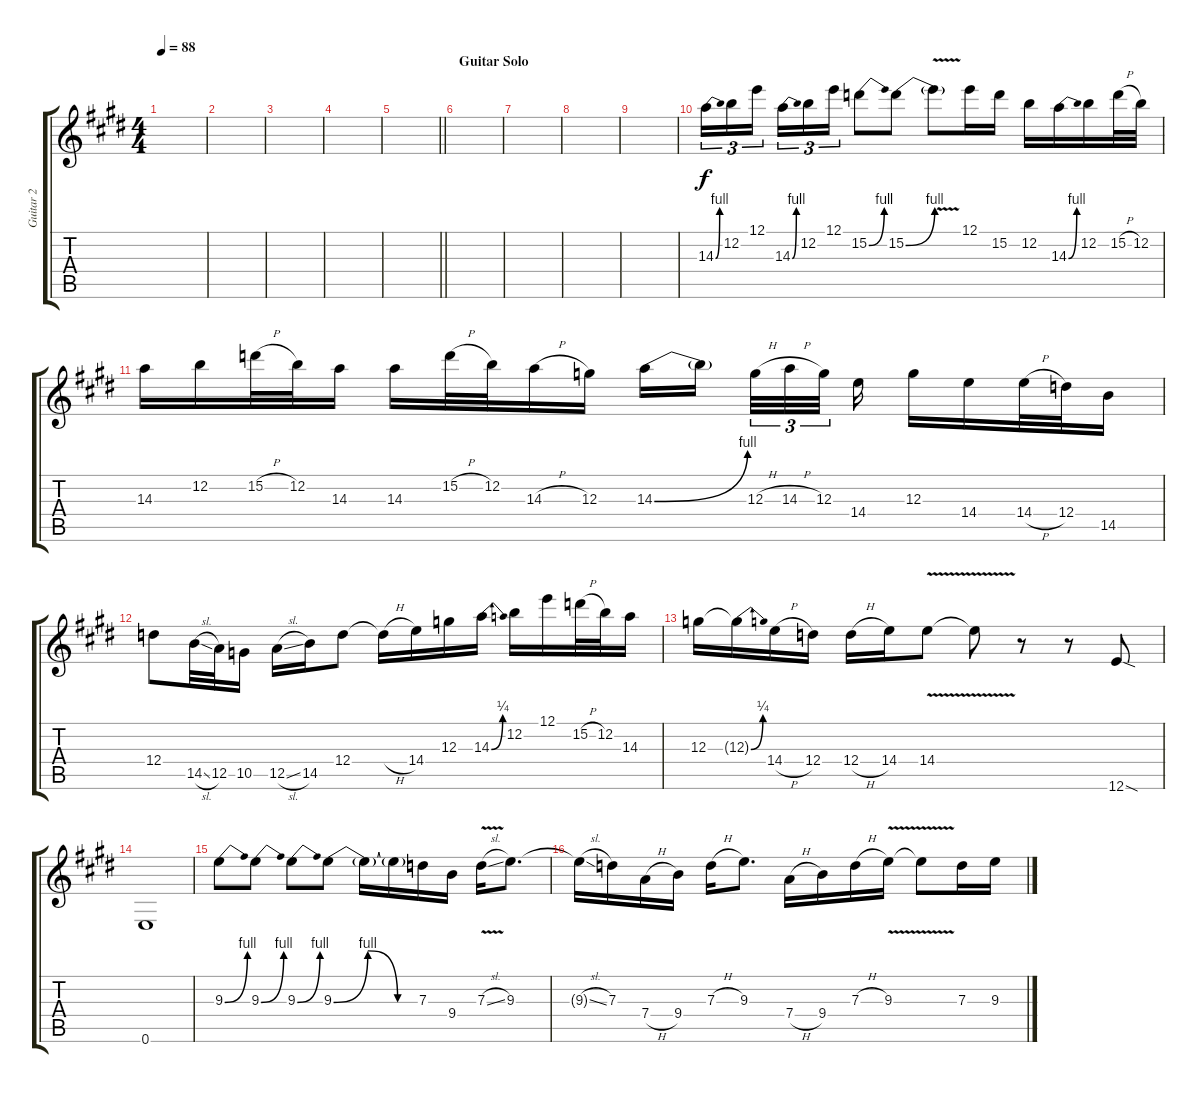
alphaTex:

\track ("Guitar 2" "Guitar 2") {instrument overdrivenguitar}
\staff {score tabs}
\tuning (E4 B3 G3 D3 A2 E2) {hide}
\ts (4 4)
\tempo 88
\clef g2
\ks e
|
|
|
|
\barLineRight lightlight
|
\section ("" "Guitar Solo")
|
|
|
|
14.3{be (bend 0 0 60 4)}.16{tu (3 2)} 12.2.16{tu (3 2)} 12.1.16{tu (3 2) beam splitsecondary} 14.3{be (bend 0 0 60 4)}.16{tu (3 2)} 12.2.16{tu (3 2)} 12.1.16{tu (3 2)} 15.2{be (bend 0 0 60 4)}.8 15.2{be (bend 0 0 60 4)}.8 15.2{v t}.8 12.1.16 15.2.16 12.2.16 14.3{be (bend 0 0 60 4)}.16 12.2.16 15.2{h}.32 12.2.32 |
14.3.16 12.2.16 15.2{h}.32 12.2.32 14.3.16 14.3.16 15.2{h}.32 12.2.32 14.3{h}.16 12.3.16 14.3{be (bend 0 0 60 4)}.16 14.3{t}.16{beam splitsecondary} 12.3{h}.32{tu (3 2)} 14.3{h}.32{tu (3 2)} 12.3.32{tu (3 2) beam splitsecondary} 14.4.16 12.3.16 14.4.16 14.4{h}.32 12.4.32 14.5.16 |
12.4.8 14.5{sl}.32 12.5.32 10.5.16 12.5{sl}.16 14.5.16 12.4.8 12.4{h t}.16 14.4.16 12.3.16 14.3{be (bend 0 0 60 1)}.16 12.2.16 12.1.16 15.2{h}.32 12.2.32 14.3.16 |
12.3.16 12.3{be (bend 0 0 60 1) t}.16 14.4{h}.16 12.4.16 12.4{h}.16 14.4.16 14.4{v}.8 14.4{t}.8 r.8 r.8 12.6{sod}.8 |
0.6.1 |
9.3{be (bend 0 0 60 4)}.8 9.3{be (bend 0 0 60 4)}.8 9.3{be (bend 0 0 60 4)}.8 9.3{be (custom 0 0 24 4 45 0 60 0)}.8 9.3{t}.16 9.3{t}.16 7.3.16 9.4.16 7.3{v sl}.16 9.3.8{d} |
9.3{sl t}.16 7.3.16 7.4{h}.16 9.4.16 7.3{h}.16 9.3.8{d beam split} 7.4{h}.16{beam merge} 9.4.16 7.3{h}.16 9.3{v}.16{beam split} 9.3{t}.8{beam merge} 7.3.16 9.3.16
